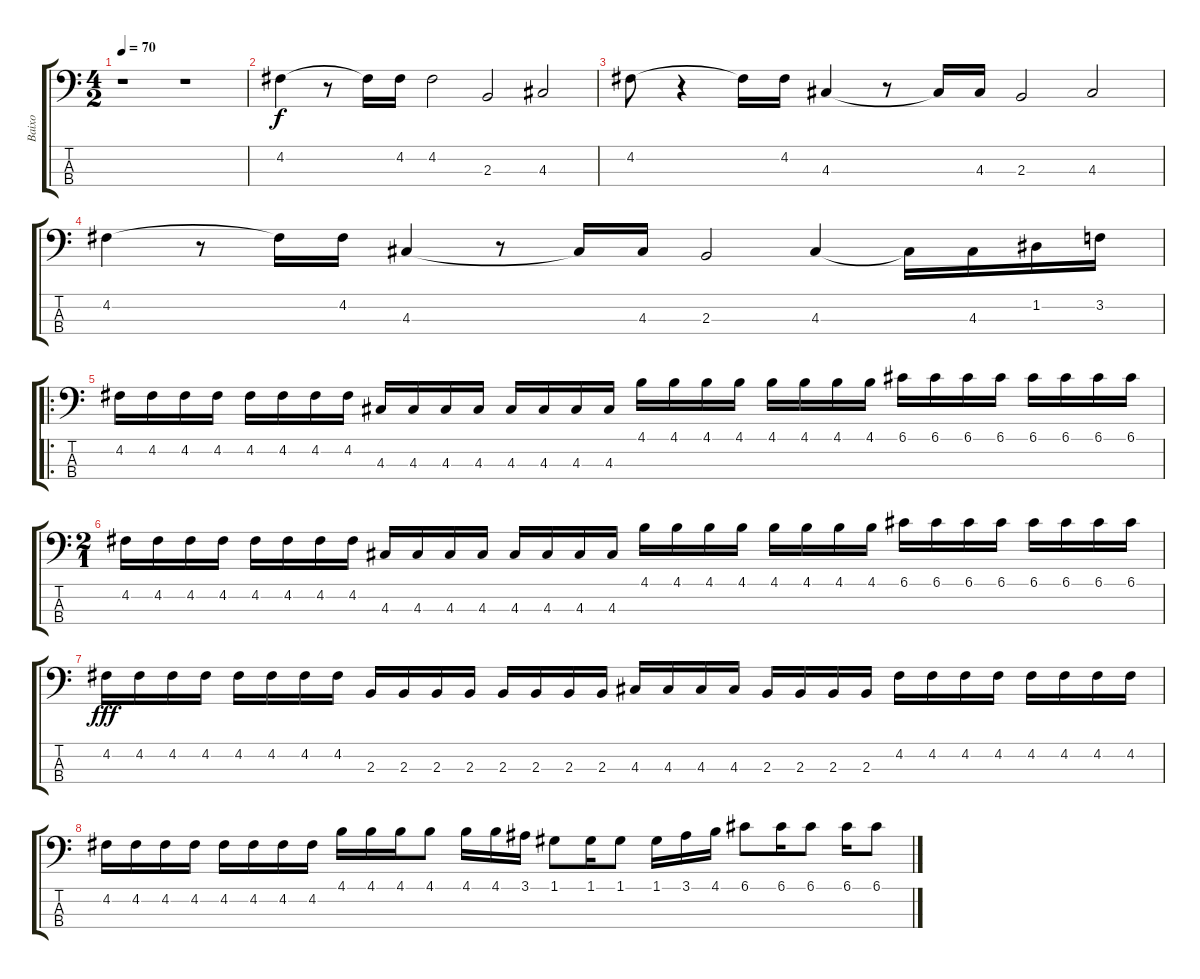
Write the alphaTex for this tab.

\track ("Baixo" "Baixo") {instrument electricbasspick}
\staff {score tabs}
\tuning (G2 D2 A1 E1) {hide}
\ts (4 2)
\tempo 70
\clef f4
\ks c
r.1{dy f instrument electricbasspick} r.1 |
4.2.4 r.8 4.2{t}.16 4.2.16 4.2.2 2.3.2 4.3.2 |
4.2.8 r.4 4.2{t}.16 4.2.16 4.3.4 r.8 4.3{t}.16 4.3.16 2.3.2 4.3.2 |
4.2.4 r.8 4.2{t}.16 4.2.16 4.3.4 r.8 4.3{t}.16 4.3.16 2.3.2 4.3.4 4.3{t}.16 4.3.16 1.2.16 3.2.16 |
\ro
4.2.16 4.2.16 4.2.16 4.2.16 4.2.16 4.2.16 4.2.16 4.2.16 4.3.16 4.3.16 4.3.16 4.3.16 4.3.16 4.3.16 4.3.16 4.3.16 4.1.16 4.1.16 4.1.16 4.1.16 4.1.16 4.1.16 4.1.16 4.1.16 6.1.16 6.1.16 6.1.16 6.1.16 6.1.16 6.1.16 6.1.16 6.1.16 |
\ts (2 1)
4.2.16 4.2.16 4.2.16 4.2.16 4.2.16 4.2.16 4.2.16 4.2.16 4.3.16 4.3.16 4.3.16 4.3.16 4.3.16 4.3.16 4.3.16 4.3.16 4.1.16 4.1.16 4.1.16 4.1.16 4.1.16 4.1.16 4.1.16 4.1.16 6.1.16 6.1.16 6.1.16 6.1.16 6.1.16 6.1.16 6.1.16 6.1.16 |
4.2.16{dy fff} 4.2.16 4.2.16 4.2.16 4.2.16 4.2.16 4.2.16 4.2.16 2.3.16 2.3.16 2.3.16 2.3.16 2.3.16 2.3.16 2.3.16 2.3.16 4.3.16 4.3.16 4.3.16 4.3.16 2.3.16 2.3.16 2.3.16 2.3.16 4.2.16 4.2.16 4.2.16 4.2.16 4.2.16 4.2.16 4.2.16 4.2.16 |
4.2.16 4.2.16 4.2.16 4.2.16 4.2.16 4.2.16 4.2.16 4.2.16 4.1.16 4.1.16 4.1.16 4.1.8 4.1.16 4.1.16 3.1.16 1.1.8 1.1.16 1.1.8 1.1.16 3.1.16 4.1.16 6.1.8 6.1.16 6.1.8 6.1.16 6.1.8
